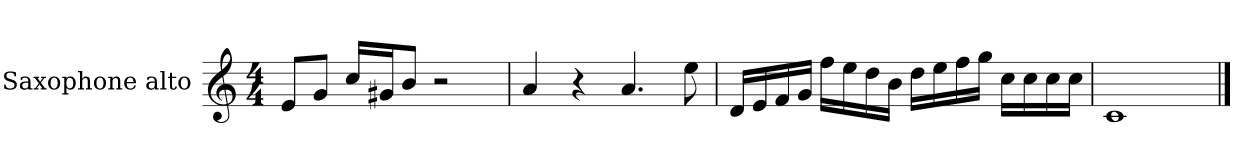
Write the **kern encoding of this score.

**kern
*part1
*staff1
*I"Saxophone alto
*I'Sax. A.
*clefG2
*ITrd5c9
*k[b-e-a-]
*M4/4
=1
8G/L
8B-/J
16e-/LL
16Bn/J
8d/J
2r
=2
4c/
4r
4.c/
8g\
=3
16F/LL
16G/
16A-/
16B-/JJ
16a-\LL
16g\
16f\
16d\JJ
16f\LL
16g\
16a-\
16b-\JJ
16e-\LL
16e-\
16e-\
16e-\JJ
=4
1E-
==
*-
